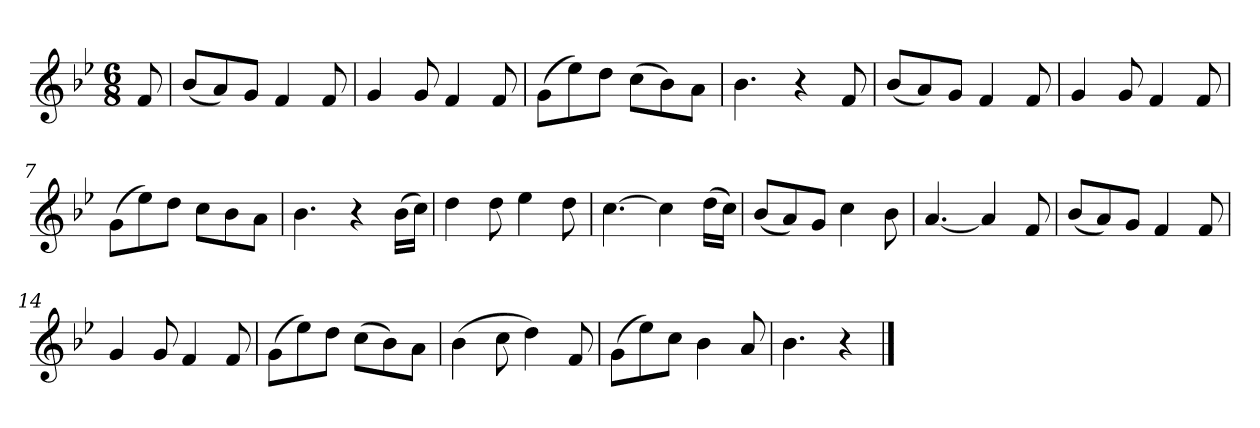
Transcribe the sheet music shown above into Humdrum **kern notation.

**kern
*part1
*staff1
*k[b-e-]
*M6/8
*MM120
=
8f
=1
(8b-L
8a)
8gJ
4f
8f
=2
4g
8g
4f
8f
=3
(8gL
8ee-)
8ddJ
(8ccL
8b-)
8aJ
=4
4.b-
4r
8f
=5
(8b-L
8a)
8gJ
4f
8f
=6
4g
8g
4f
8f
=7
(8gL
8ee-)
8ddJ
8ccL
8b-
8aJ
=8
4.b-
4r
(16b-LL
16ccJJ)
=9
4dd
8dd
4ee-
8dd
=10
[4.cc
4cc]
(16ddLL
16ccJJ)
=11
(8b-L
8a)
8gJ
4cc
8b-
=12
[4.a
4a]
8f
=13
(8b-L
8a)
8gJ
4f
8f
=14
4g
8g
4f
8f
=15
(8gL
8ee-)
8ddJ
(8ccL
8b-)
8aJ
=16
(4b-
8cc
4dd)
8f
=17
(8gL
8ee-)
8ccJ
4b-
8a
=18
4.b-
4r
==
*-
